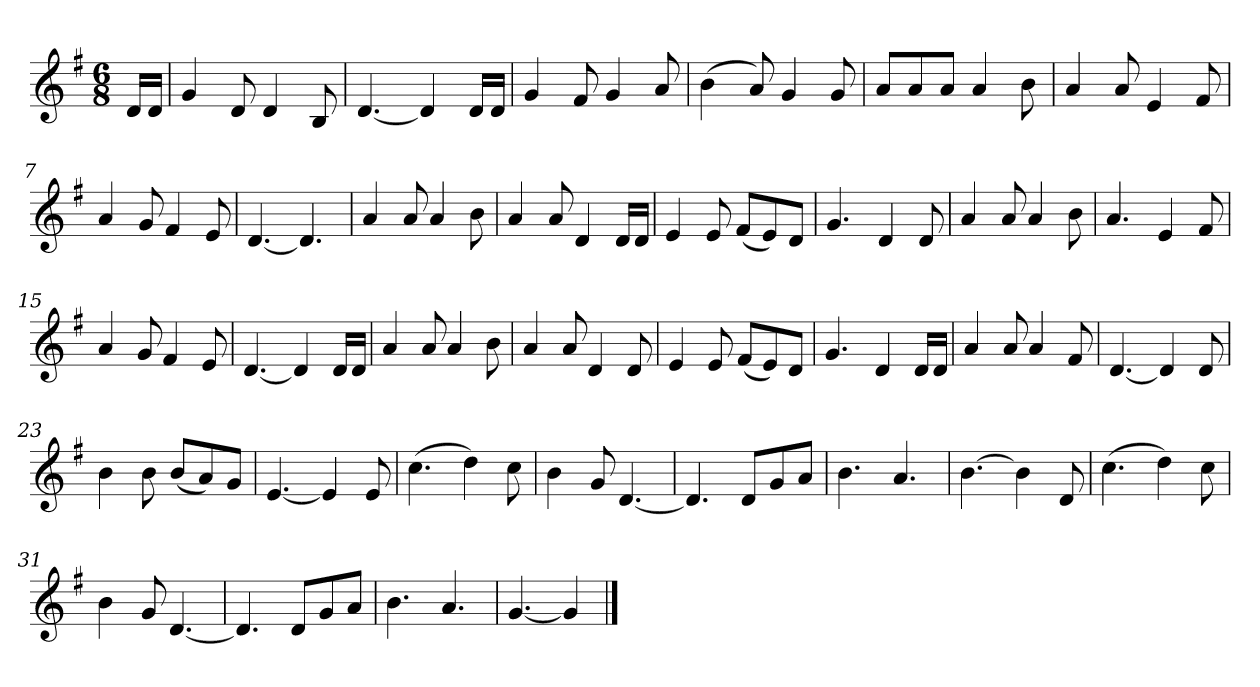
**kern
*part1
*staff1
*k[f#]
*M6/8
*MM120
=
16dLL
16dJJ
=1
4g
8d
4d
8B
=2
[4.d
4d]
16dLL
16dJJ
=3
4g
8f#
4g
8a
=4
(4b
8a)
4g
8g
=5
8aL
8a
8aJ
4a
8b
=6
4a
8a
4e
8f#
=7
4a
8g
4f#
8e
=8
[4.d
4.d]
=9
4a
8a
4a
8b
=10
4a
8a
4d
16dLL
16dJJ
=11
4e
8e
(8f#L
8e)
8dJ
=12
4.g
4d
8d
=13
4a
8a
4a
8b
=14
4.a
4e
8f#
=15
4a
8g
4f#
8e
=16
[4.d
4d]
16dLL
16dJJ
=17
4a
8a
4a
8b
=18
4a
8a
4d
8d
=19
4e
8e
(8f#L
8e)
8dJ
=20
4.g
4d
16dLL
16dJJ
=21
4a
8a
4a
8f#
=22
[4.d
4d]
8d
=23
4b
8b
(8bL
8a)
8gJ
=24
[4.e
4e]
8e
=25
(4.cc
4dd)
8cc
=26
4b
8g
[4.d
=27
4.d]
8dL
8g
8aJ
=28
4.b
4.a
=29
[4.b
4b]
8d
=30
(4.cc
4dd)
8cc
=31
4b
8g
[4.d
=32
4.d]
8dL
8g
8aJ
=33
4.b
4.a
=34
[4.g
4g]
==
*-
